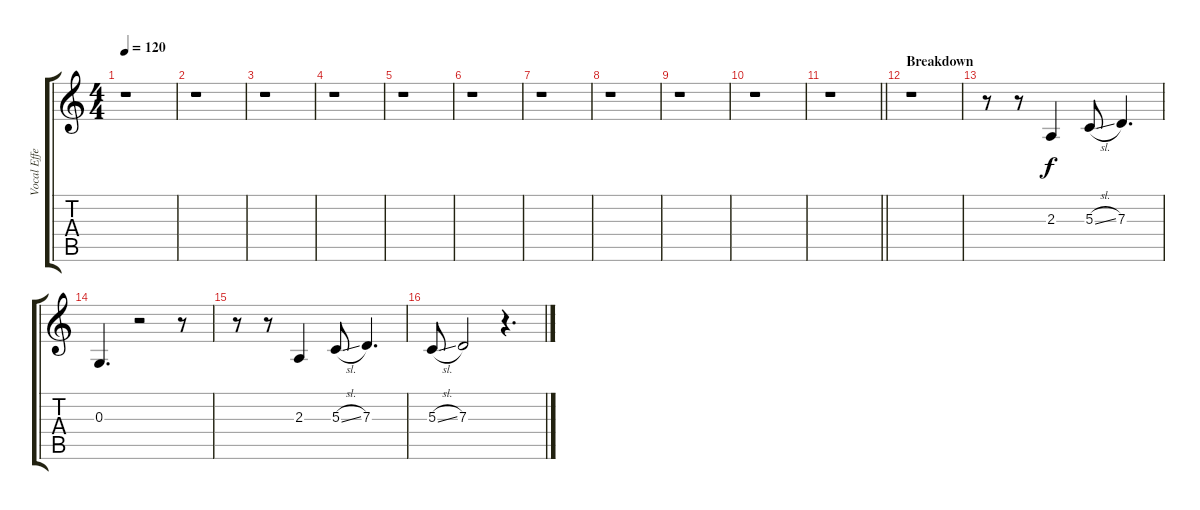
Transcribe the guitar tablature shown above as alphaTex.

\track ("Vocal Effect" "Vocal Effe") {instrument stringensemble1}
\staff {score tabs}
\tuning (E4 B3 G3 D3 A2 E2) {hide}
\ts (4 4)
\tempo 120
\clef g2
\ks c
r.1{dy f} |
r.1 |
r.1 |
r.1 |
r.1 |
r.1 |
r.1 |
r.1 |
r.1 |
r.1 |
\barLineRight lightlight
r.1 |
\section ("" "Breakdown")
r.1 |
r.8 r.8 2.3.4 5.3{sl}.8 7.3.4{d} |
0.3.4{d} r.2 r.8 |
r.8 r.8 2.3.4 5.3{sl}.8 7.3.4{d} |
5.3{sl}.8 7.3.2 r.4{d}
